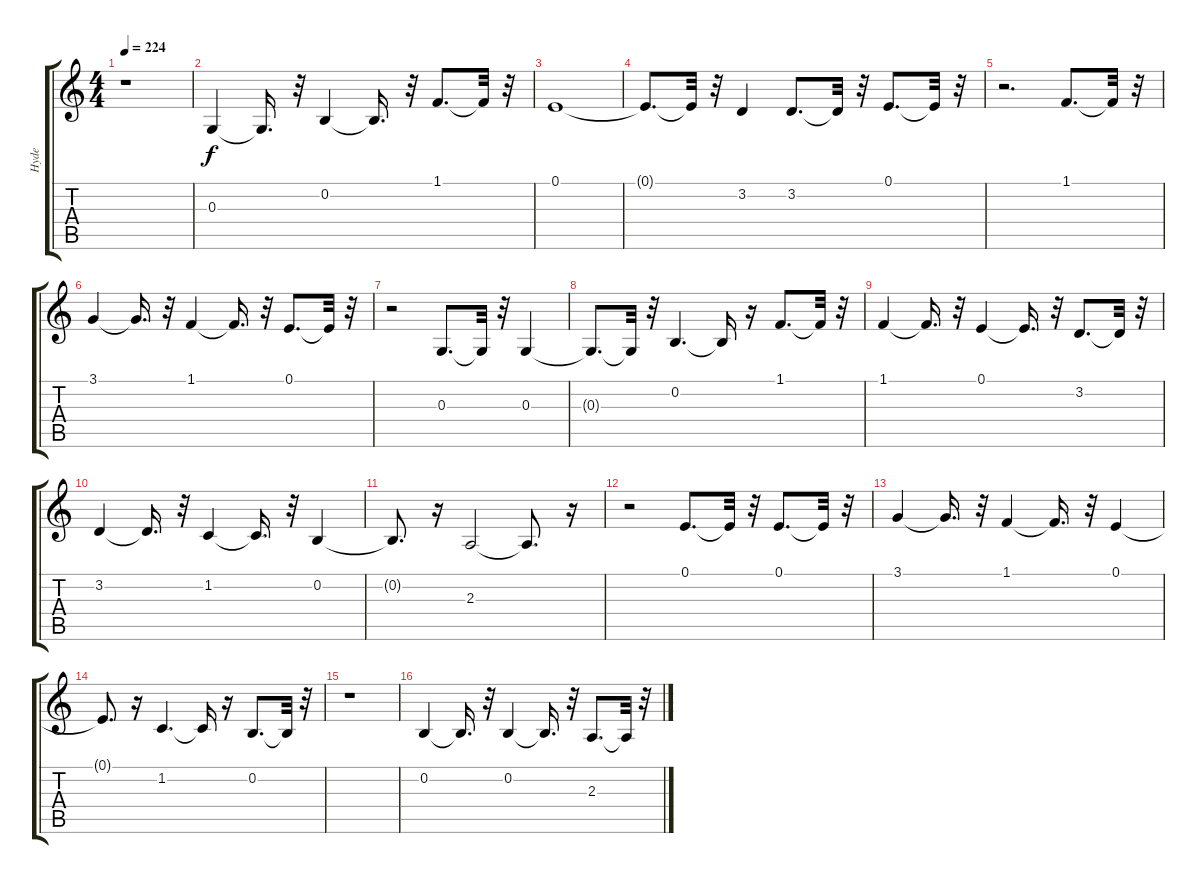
\track ("Hyde" "Hyde") {instrument flute}
\staff {score tabs}
\tuning (E4 B3 G3 D3 A2 E2) {hide}
\ts (4 4)
\tempo 224
\clef g2
\ks c
r.1{dy f} |
0.3.4 0.3{t}.16{d} r.32 0.2.4 0.2{t}.16{d} r.32 1.1.8{d} 1.1{t}.32 r.32 |
0.1.1 |
0.1{t}.8{d} 0.1{t}.32 r.32 3.2.4 3.2.8{d} 3.2{t}.32 r.32 0.1.8{d} 0.1{t}.32 r.32 |
r.2{d} 1.1.8{d} 1.1{t}.32 r.32 |
3.1.4 3.1{t}.16{d} r.32 1.1.4 1.1{t}.16{d} r.32 0.1.8{d} 0.1{t}.32 r.32 |
r.2 0.3.8{d} 0.3{t}.32 r.32 0.3.4 |
0.3{t}.8{d} 0.3{t}.32 r.32 0.2.4{d} 0.2{t}.16 r.16 1.1.8{d} 1.1{t}.32 r.32 |
1.1.4 1.1{t}.16{d} r.32 0.1.4 0.1{t}.16{d} r.32 3.2.8{d} 3.2{t}.32 r.32 |
3.2.4 3.2{t}.16{d} r.32 1.2.4 1.2{t}.16{d} r.32 0.2.4 |
0.2{t}.8{d} r.16 2.3.2 2.3{t}.8{d} r.16 |
r.2 0.1.8{d} 0.1{t}.32 r.32 0.1.8{d} 0.1{t}.32 r.32 |
3.1.4 3.1{t}.16{d} r.32 1.1.4 1.1{t}.16{d} r.32 0.1.4 |
0.1{t}.8{d} r.16 1.2.4{d} 1.2{t}.16 r.16 0.2.8{d} 0.2{t}.32 r.32 |
r.1 |
0.2.4 0.2{t}.16{d} r.32 0.2.4 0.2{t}.16{d} r.32 2.3.8{d} 2.3{t}.32 r.32
